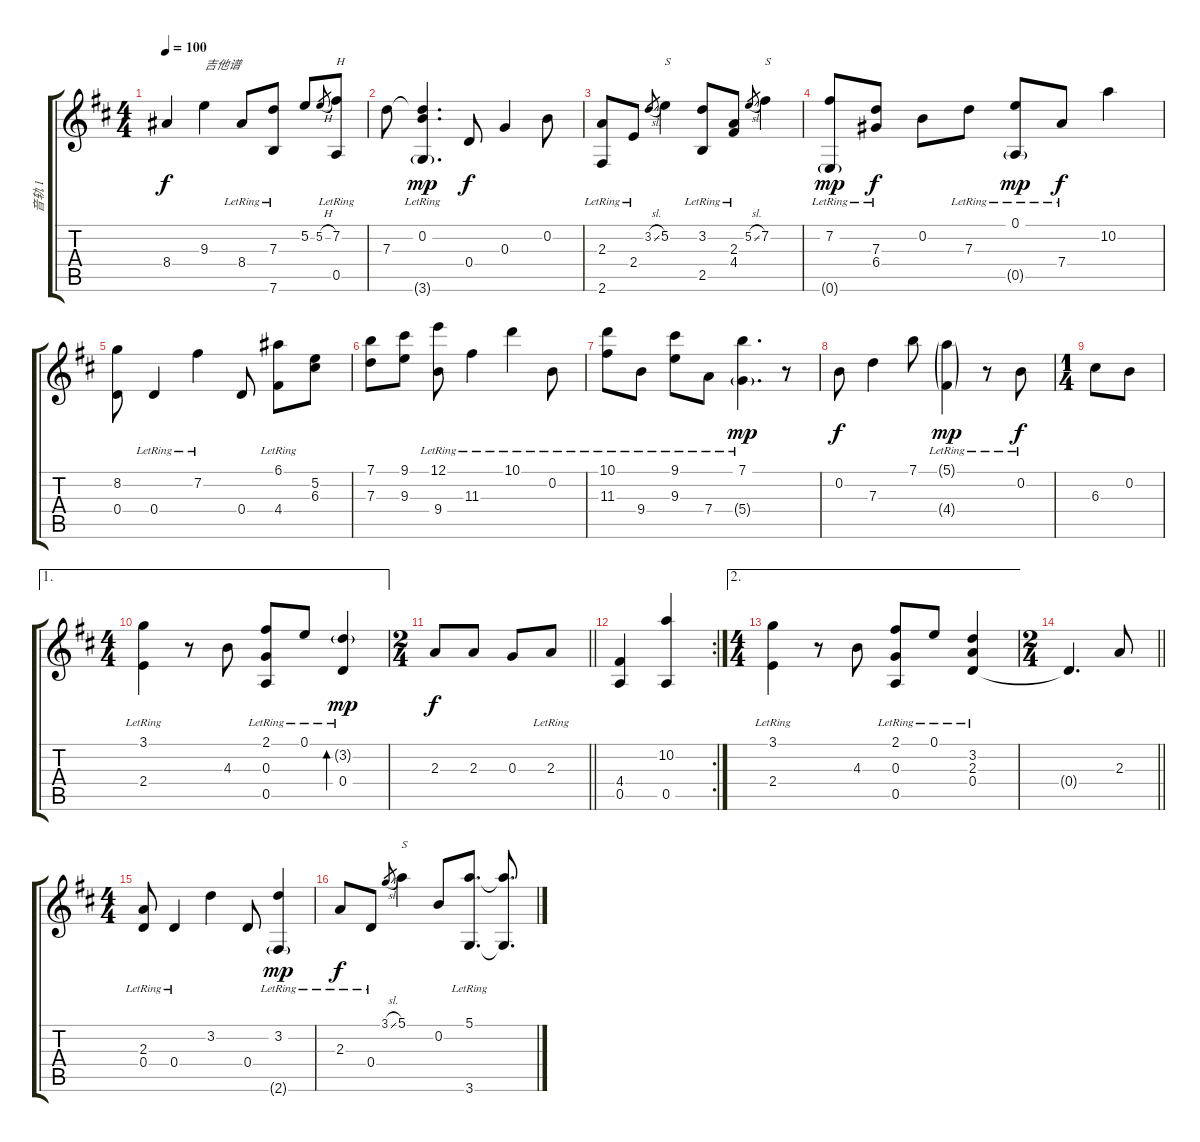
\track ("音轨 1" "音轨 1") {instrument acousticguitarnylon}
\staff {score tabs}
\tuning (E4 B3 G3 D3 A2 E2) {hide}
\ts (4 4)
\tempo 100
\clef g2
\ks d
8.4.4{dy f} 9.3.4{txt "吉他谱"} 8.4{lr}.8 (7.3{lr} 7.6{lr}).8 5.2.8 5.2{h}.8{gr} (7.2{lr} 0.5{lr}).8{txt "H"} |
7.3.8 (0.2{lr} 7.3{t} 3.6{g lr}).4{d dy mp} 0.4.8{dy f} 0.3.4 0.2.8 |
(2.3{lr} 2.6{lr}).8 2.4{lr}.8 3.2{sl}.8{gr} 5.2.4{txt "S"} (3.2{lr} 2.5{lr}).8 (2.3{lr} 4.4{lr}).8 5.2{sl}.8{gr} 7.2.4{txt "S"} |
(7.2{lr} 0.6{g lr}).8{dy mp} (7.3{lr} 6.4{lr}).8{dy f} 0.2.8 7.3{lr}.8 (0.1{lr} 0.5{g lr}).8{dy mp} 7.4{lr}.8{dy f} 10.2.4 |
(8.2 0.4).8 0.4{lr}.4 7.2{lr}.4 0.4.8 (6.1{lr} 4.4{lr}).8 (5.2 6.3).8 |
(7.1 7.3).8 (9.1 9.3).8 (12.1{lr} 9.4{lr}).8 11.3{lr}.4 10.1{lr}.4 0.2{lr}.8 |
(10.1{lr} 11.3{lr}).8 9.4{lr}.8 (9.1{lr} 9.3{lr}).8 7.4{lr}.8 (7.1{lr} 5.4{g lr}).4{d dy mp} r.8 |
0.2.8{dy f} 7.3.4 7.1.8 (5.1{g lr} 4.4{g lr}).4{dy mp} r.8 0.2{lr}.8{dy f} |
\ts (1 4)
6.3.8 0.2.8 |
\ae 1
\ts (4 4)
(3.1{lr} 2.4{lr}).4 r.8 4.3.8 (2.1{lr} 0.3{lr} 0.5{lr}).8 0.1{lr}.8 (3.2{g lr} 0.4{lr}).4{bd 480 dy mp} |
\ts (2 4)
\barLineRight lightlight
2.3.8{dy f} 2.3.8 0.3.8 2.3{lr}.8 |
\rc 2
(4.4 0.5).4 (10.2 0.5).4 |
\ae 2
\ts (4 4)
(3.1{lr} 2.4{lr}).4 r.8 4.3.8 (2.1{lr} 0.3{lr} 0.5{lr}).8 0.1{lr}.8 (3.2{lr} 2.3{lr} 0.4{lr}).4 |
\ts (2 4)
\barLineRight lightlight
0.4{t}.4{d} 2.3.8 |
\ts (4 4)
(2.3{lr} 0.4{lr}).8 0.4{lr}.4 3.2.4 0.4.8 (3.2{lr} 2.6{g lr}).4{dy mp} |
2.3{lr}.8{dy f} 0.4{lr}.8 3.1{sl}.8{gr} 5.1.4{txt "S"} 0.2.8 (5.1{lr} 3.6{lr}).8{d} (5.1{t} 3.6{t}).8{d}
